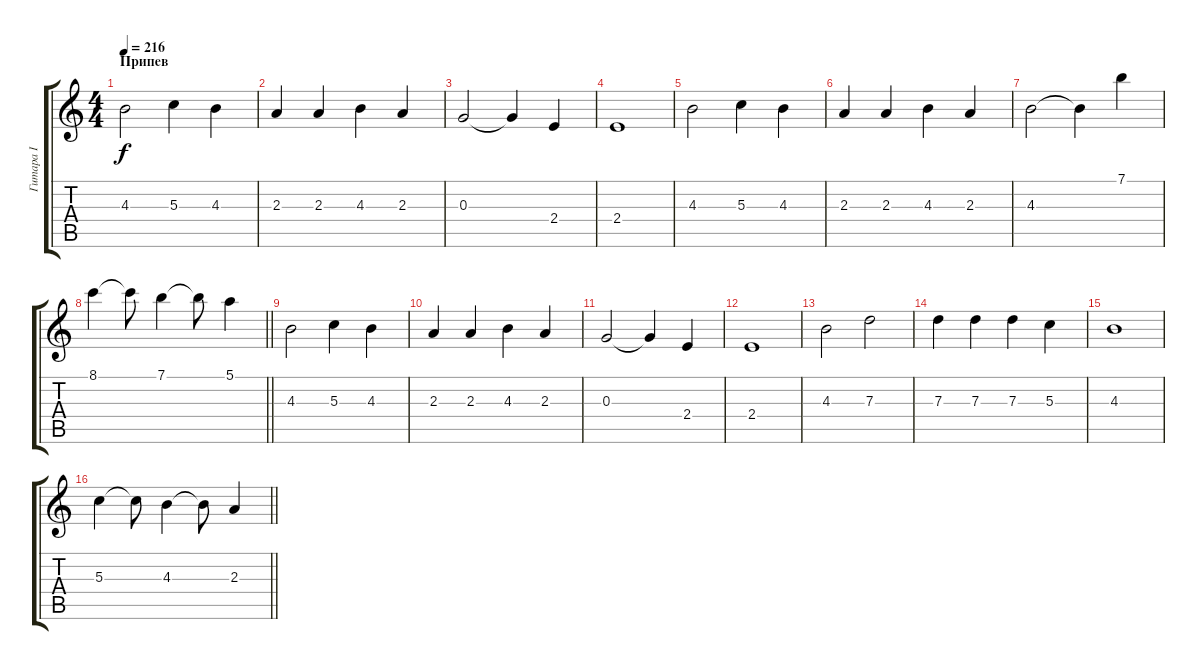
\track ("Гитара I" "Гитара I") {instrument electricguitarclean}
\staff {score tabs}
\tuning (E4 B3 G3 D3 A2 E2) {hide}
\ts (4 4)
\section ("" "Припев")
\tempo 216
\clef g2
\ks c
4.3.2{dy f instrument electricguitarclean} 5.3.4 4.3.4 |
2.3.4 2.3.4 4.3.4 2.3.4 |
0.3.2 0.3{t}.4 2.4.4 |
2.4.1 |
4.3.2 5.3.4 4.3.4 |
2.3.4 2.3.4 4.3.4 2.3.4 |
4.3.2 4.3{t}.4 7.1.4 |
\barLineRight lightlight
8.1.4 8.1{t}.8 7.1.4 7.1{t}.8 5.1.4 |
4.3.2 5.3.4 4.3.4 |
2.3.4 2.3.4 4.3.4 2.3.4 |
0.3.2 0.3{t}.4 2.4.4 |
2.4.1 |
4.3.2 7.3.2 |
7.3.4 7.3.4 7.3.4 5.3.4 |
4.3.1 |
\barLineRight lightlight
5.3.4 5.3{t}.8 4.3.4 4.3{t}.8 2.3.4
